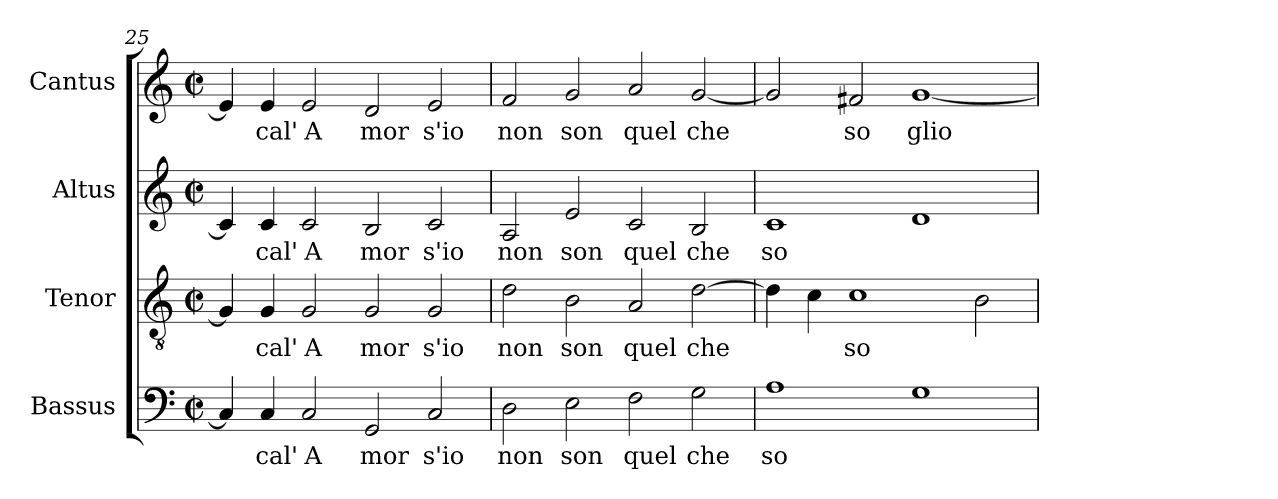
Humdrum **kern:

**kern	**text	**kern	**text	**kern	**text	**kern	**text
*part4	*part4	*part3	*part3	*part2	*part2	*part1	*part1
*staff4	*staff4	*staff3	*staff3	*staff2	*staff2	*staff1	*staff1
*I"Bassus	*	*I"Tenor	*	*I"Altus	*	*I"Cantus	*
!!LO:LB:g=z
*clefF4	*	*clefGv2	*	*clefG2	*	*clefG2	*
*k[]	*	*k[]	*	*k[]	*	*k[]	*
*C:	*	*C:	*	*C:	*	*C:	*
*M2/2	*	*M2/2	*	*M2/2	*	*M2/2	*
*met(c|)	*	*met(c|)	*	*met(c|)	*	*met(c|)	*
=25	=25	=25	=25	=25	=25	=25	=25
!	!LO:LY:b:cj	!	!LO:LY:b:cj	!	!LO:LY:b:cj	!	!LO:LY:b:cj
4C/]	.	4G/]	.	4c/]	--	4e/]	--
!	!LO:LY:b:cj	!	!LO:LY:b:cj	!	!LO:LY:b:cj	!	!LO:LY:b:cj
4C/	cal'	4G/	cal'	4c/	-cal'	4e/	-cal'
!	!LO:LY:b:cj	!	!LO:LY:b:cj	!	!LO:LY:b:cj	!	!LO:LY:b:cj
2C/	A	2G/	A	2c/	A	2e/	A
!	!LO:LY:b:cj	!	!LO:LY:b:cj	!	!LO:LY:b:cj	!	!LO:LY:b:cj
2GG/	mor	2G/	mor	2B/	mor	2d/	mor
!	!LO:LY:b:cj	!	!LO:LY:b:cj	!	!LO:LY:b:cj	!	!LO:LY:b:cj
2C/	s'io	2G/	s'io	2c/	s'io	2e/	s'io
=26	=26	=26	=26	=26	=26	=26	=26
!	!LO:LY:b:cj	!	!LO:LY:b:cj	!	!LO:LY:b:cj	!	!LO:LY:b:cj
2D\	non	2d\	non	2A/	non	2f/	non
!	!LO:LY:b:cj	!	!LO:LY:b:cj	!	!LO:LY:b:cj	!	!LO:LY:b:cj
2E\	son	2B\	son	2e/	son	2g/	son
!	!LO:LY:b:cj	!	!LO:LY:b:cj	!	!LO:LY:b:cj	!	!LO:LY:b:cj
2F\	quel	2A/	quel	2c/	quel	2a/	quel
!	!LO:LY:b:cj	!	!LO:LY:b:cj	!	!LO:LY:b:cj	!	!LO:LY:b:cj
2G\	che	[>2d\	che	2B/	che	[<2g/	che
=27	=27	=27	=27	=27	=27	=27	=27
!	!LO:LY:b:cj	!	!LO:LY:b:cj	!	!LO:LY:b:cj	!	!LO:LY:b:cj
1A	so	4d\]	.	1c	so	2g/]	.
!	!	!	!LO:LY:b:cj	!	!	!	!
.	.	4c\	.	.	.	.	.
!	!	!	!LO:LY:b:cj	!	!	!	!LO:LY:b:cj
.	.	1c	so	.	.	2f#/	so
!	!LO:LY:b:cj	!	!	!	!LO:LY:b:cj	!	!LO:LY:b:cj
1G	.	.	.	1d	.	[<1g	glio
!	!	!	!LO:LY:b:cj	!	!	!	!
.	.	2B\	.	.	.	.	.
=	=	=	=	=	=	=	=
*-	*-	*-	*-	*-	*-	*-	*-
